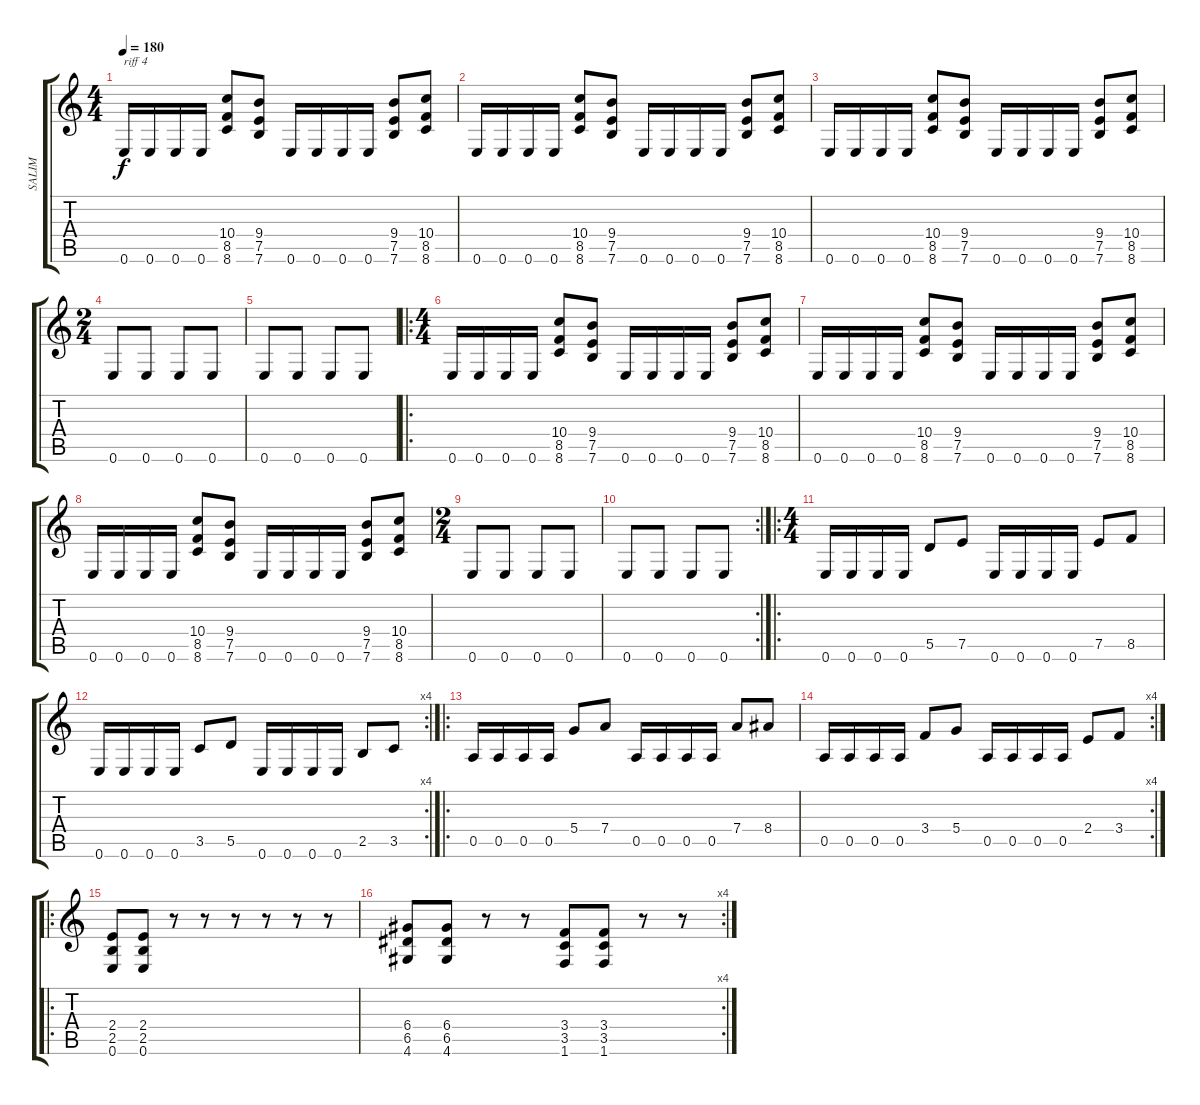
\track ("SALIM" "SALIM") {instrument distortionguitar}
\staff {score tabs}
\tuning (E4 B3 G3 D3 A2 E2) {hide}
\ts (4 4)
\tempo 180
\clef g2
\ks c
0.6.16{txt "riff 4" dy f} 0.6.16 0.6.16 0.6.16 (10.4 8.5 8.6).8 (9.4 7.5 7.6).8 0.6.16 0.6.16 0.6.16 0.6.16 (9.4 7.5 7.6).8 (10.4 8.5 8.6).8 |
0.6.16 0.6.16 0.6.16 0.6.16 (10.4 8.5 8.6).8 (9.4 7.5 7.6).8 0.6.16 0.6.16 0.6.16 0.6.16 (9.4 7.5 7.6).8 (10.4 8.5 8.6).8 |
0.6.16 0.6.16 0.6.16 0.6.16 (10.4 8.5 8.6).8 (9.4 7.5 7.6).8 0.6.16 0.6.16 0.6.16 0.6.16 (9.4 7.5 7.6).8 (10.4 8.5 8.6).8 |
\ts (2 4)
0.6.8 0.6.8 0.6.8 0.6.8 |
0.6.8 0.6.8 0.6.8 0.6.8 |
\ro
\ts (4 4)
0.6.16 0.6.16 0.6.16 0.6.16 (10.4 8.5 8.6).8 (9.4 7.5 7.6).8 0.6.16 0.6.16 0.6.16 0.6.16 (9.4 7.5 7.6).8 (10.4 8.5 8.6).8 |
0.6.16 0.6.16 0.6.16 0.6.16 (10.4 8.5 8.6).8 (9.4 7.5 7.6).8 0.6.16 0.6.16 0.6.16 0.6.16 (9.4 7.5 7.6).8 (10.4 8.5 8.6).8 |
0.6.16 0.6.16 0.6.16 0.6.16 (10.4 8.5 8.6).8 (9.4 7.5 7.6).8 0.6.16 0.6.16 0.6.16 0.6.16 (9.4 7.5 7.6).8 (10.4 8.5 8.6).8 |
\ts (2 4)
0.6.8 0.6.8 0.6.8 0.6.8 |
\rc 2
0.6.8 0.6.8 0.6.8 0.6.8 |
\ro
\ts (4 4)
0.6.16 0.6.16 0.6.16 0.6.16 5.5.8 7.5.8 0.6.16 0.6.16 0.6.16 0.6.16 7.5.8 8.5.8 |
\rc 4
0.6.16 0.6.16 0.6.16 0.6.16 3.5.8 5.5.8 0.6.16 0.6.16 0.6.16 0.6.16 2.5.8 3.5.8 |
\ro
0.5.16 0.5.16 0.5.16 0.5.16 5.4.8 7.4.8 0.5.16 0.5.16 0.5.16 0.5.16 7.4.8 8.4.8 |
\rc 4
0.5.16 0.5.16 0.5.16 0.5.16 3.4.8 5.4.8 0.5.16 0.5.16 0.5.16 0.5.16 2.4.8 3.4.8 |
\ro
(2.4 2.5 0.6).8 (2.4 2.5 0.6).8 r.8 r.8 r.8 r.8 r.8 r.8 |
\rc 4
(6.4 6.5 4.6).8 (6.4 6.5 4.6).8 r.8 r.8 (3.4 3.5 1.6).8 (3.4 3.5 1.6).8 r.8 r.8
